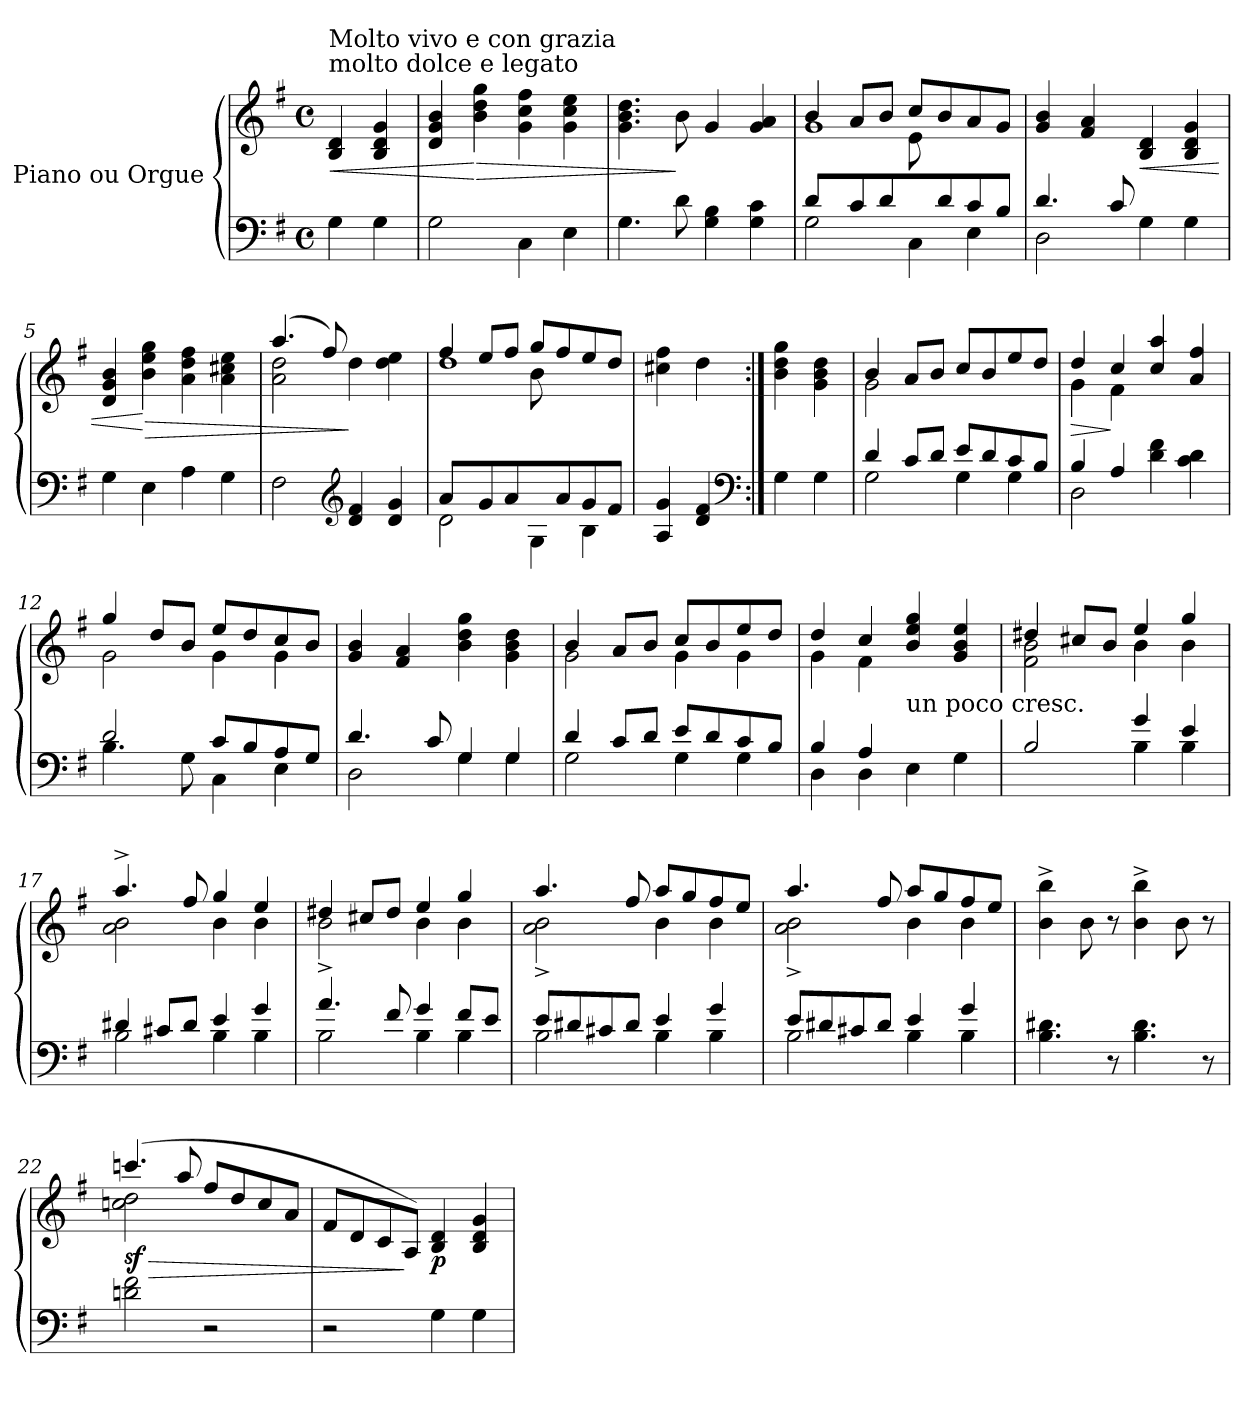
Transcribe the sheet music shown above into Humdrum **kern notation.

**kern	**kern	**dynam
*part1	*part1	*part1
*staff2	*staff1	*staff1/2
*I"Piano   ou Orgue	*	*
*clefF4	*clefG2	*
*k[f#]	*k[f#]	*
*G:	*G:	*
*M4/4	*M4/4	*
*met(c)	*met(c)	*
=	=	=
!	!LO:TX:a:t=molto dolce e legato	!
!	!LO:TX:a:t=Molto vivo e con grazia	!
!	!	!LO:HP:b
4G\	4B/ 4d/	<
4G\	4B/ 4d/ 4g/	.
=1	=1	=1
2G\	4d/ 4g/ 4b/	.
!	!	!LO:HP:n=1:b
.	4b\ 4dd\ 4gg\	[ >
4C\	4g\ 4cc\ 4ff#\	.
4E\	4g\ 4cc\ 4ee\	.
=2	=2	=2
4.G\	4.g\ 4.b\ 4.dd\	.
8d\	8b\	]
4G\ 4B\	4g/	.
4G\ 4c\	4g/ 4a/	.
=3	=3	=3
*^	*^	*
*	*	*	*^	*
4d/	2G\	4b/	1g	2ryy	.
8c/L	.	8a/L	.	.	.
8d/J	.	8b/J	.	.	.
8ryy	4C\	8cc/L	.	8e\L	.
8d/	.	8b/	.	4.ryy	.
8c/	4E\	8a/	.	.	.
8B/J	.	8g/J	.	.	.
*	*	*v	*v	*v	*
=4	=4	=4	=4
4.d/	2D\	4g/ 4b/	.
.	.	4f#/ 4a/	.
8c/	.	.	.
!	!	!	!LO:HP:b
4G\	2ryy	4B/ 4d/	<
4G\	.	4B/ 4d/ 4g/	.
*v	*v	*	*
=5	=5	=5
4G\	4d/ 4g/ 4b/	.
!	!	!LO:HP:n=1:b
4E\	4b\ 4ee\ 4gg\	[ >
4A\	4a\ 4dd\ 4ff#\	.
4G\	4a\ 4cc#X\ 4ee\	.
!!LO:LB:g=z
=6	=6	=6
*	*^	*
2F#\	(4.aa/	2a\ 2dd\	.
.	8ff#/)	.	.
*clefG2	*	*	*
4d/ 4f#/	4dd\	2ryy	]
4d/ 4g/	4dd\ 4ee\	.	.
=7	=7	=7	=7
*^	*	*^	*
4a/	2d\	4ff#/	1dd	2ryy	.
8g/L	.	8ee/L	.	.	.
8a/J	.	8ff#/J	.	.	.
8ryy	4G\	8gg/L	.	8b\L	.
8a/	.	8ff#/	.	4.ryy	.
8g/	4B\	8ee/	.	.	.
8f#/J	.	8dd/J	.	.	.
*v	*v	*	*	*	*
*	*v	*v	*v	*
=8	=8	=8
4A/ 4g/	4cc#X\ 4ff#\	.
4d/ 4f#/	4dd\	.
*clefF4	*	*
=9:|!	=9:|!	=9:|!
4G\	4b\ 4dd\ 4gg\	.
4G\	4g\ 4b\ 4dd\	.
=10	=10	=10
*^	*^	*
4d/	2G\	4b/	2g\	.
8c/L	.	8a/L	.	.
8d/J	.	8b/J	.	.
8e/L	4G\	8cc/L	2ryy	.
8d/	.	8b/	.	.
8c/	4G\	8ee/	.	.
8B/J	.	8dd/J	.	.
=11	=11	=11	=11	=11
!	!	!	!	!LO:HP:b
4B/	2D\	4dd/	4g\	>
4A/	.	4cc/	4f#\	]
4d\ 4f#\	2ryy	4cc/ 4aa/	2ryy	.
4c\ 4d\	.	4a/ 4ff#/	.	.
!!LO:LB:g=z	!!
=12	=12	=12	=12	=12
2d/	4.B\	4gg/	2g\	.
.	.	8dd/L	.	.
.	8G\	8b/J	.	.
8c/L	4C\	8ee/L	4g\	.
8B/	.	8dd/	.	.
8A/	4E\	8cc/	4g\	.
8G/J	.	8b/J	.	.
*	*	*v	*v	*
=13	=13	=13	=13
4.d/	2D\	4g/ 4b/	.
.	.	4f#/ 4a/	.
8c/	.	.	.
4G/	4G\	4b\ 4dd\ 4gg\	.
4G/	4G\	4g\ 4b\ 4dd\	.
=14	=14	=14	=14
*	*	*^	*
4d/	2G\	4b/	2g\	.
8c/L	.	8a/L	.	.
8d/J	.	8b/J	.	.
8e/L	4G\	8cc/L	4g\	.
8d/	.	8b/	.	.
8c/	4G\	8ee/	4g\	.
8B/J	.	8dd/J	.	.
=15	=15	=15	=15	=15
4B/	4D\	4dd/	4g\	.
4A/	4D\	4cc/	4f#\	.
!	!	!LO:TX:b:t=un poco cresc.	!	!
4E\	2ryy	4b/ 4ee/ 4gg/	2ryy	.
4G\	.	4g/ 4b/ 4ee/	.	.
=16	=16	=16	=16	=16
2B/	2ryy	4dd#X/	2f#\ 2b\	.
.	.	8cc#X/L	.	.
.	.	8b/J	.	.
4g/	4B\	4ee/	4b\	.
4e/	4B\	4gg/	4b\	.
=17	=17	=17	=17	=17
4d#X/	2B\	4.aa^/	2a\ 2b\	.
8c#X/L	.	.	.	.
8d#/J	.	8ff#/	.	.
4e/	4B\	4gg/	4b\	.
4g/	4B\	4ee/	4b\	.
!!LO:LB:g=z	!!
=18	=18	=18	=18	=18
4.a^/	2B\	4dd#X/	2b\	.
.	.	8cc#X/L	.	.
8f#/	.	8dd#/J	.	.
4g/	4B\	4ee/	4b\	.
8f#/L	4B\	4gg/	4b\	.
8e/J	.	.	.	.
=19	=19	=19	=19	=19
8e/L	2B\	4.aa/	2a\^ 2b\^	.
8d#X/	.	.	.	.
8c#X/	.	.	.	.
8d#/J	.	8ff#/	.	.
4e/	4B\	8aa/L	4b\	.
.	.	8gg/	.	.
4g/	4B\	8ff#/	4b\	.
.	.	8ee/J	.	.
=20	=20	=20	=20	=20
8e/L	2B\	4.aa/	2a\^ 2b\^	.
8d#X/	.	.	.	.
8c#X/	.	.	.	.
8d#/J	.	8ff#/	.	.
4e/	4B\	8aa/L	4b\	.
.	.	8gg/	.	.
4g/	4B\	8ff#/	4b\	.
.	.	8ee/J	.	.
*v	*v	*	*	*
*	*v	*v	*
=21	=21	=21
4.B\ 4.d#X\	4b\^ 4bb\^	.
.	8b\	.
8r	8r	.
4.B\ 4.d#\	4b\^ 4bb\^	.
.	8b\	.
8r	8r	.
=22	=22	=22
!	!	!LO:HP:b
*	*^	*
!	!	!	!LO:DY:n=1:b
2dn\ 2f#\	(4.cccn/	2ccn\ 2dd\	> sf
.	8aa/	.	.
2r	8ff#/L	2ryy	.
.	8dd/	.	.
.	8cc/	.	.
.	8a/J	.	.
*	*v	*v	*
=23	=23	=23
2r	8f#/L	.
.	8d/	.
.	8c/	.
.	8A/J)	]
!	!	!LO:DY:b
4G\	4B/ 4d/	p
4G\	4B/ 4d/ 4g/	.
=	=	=
*-	*-	*-
